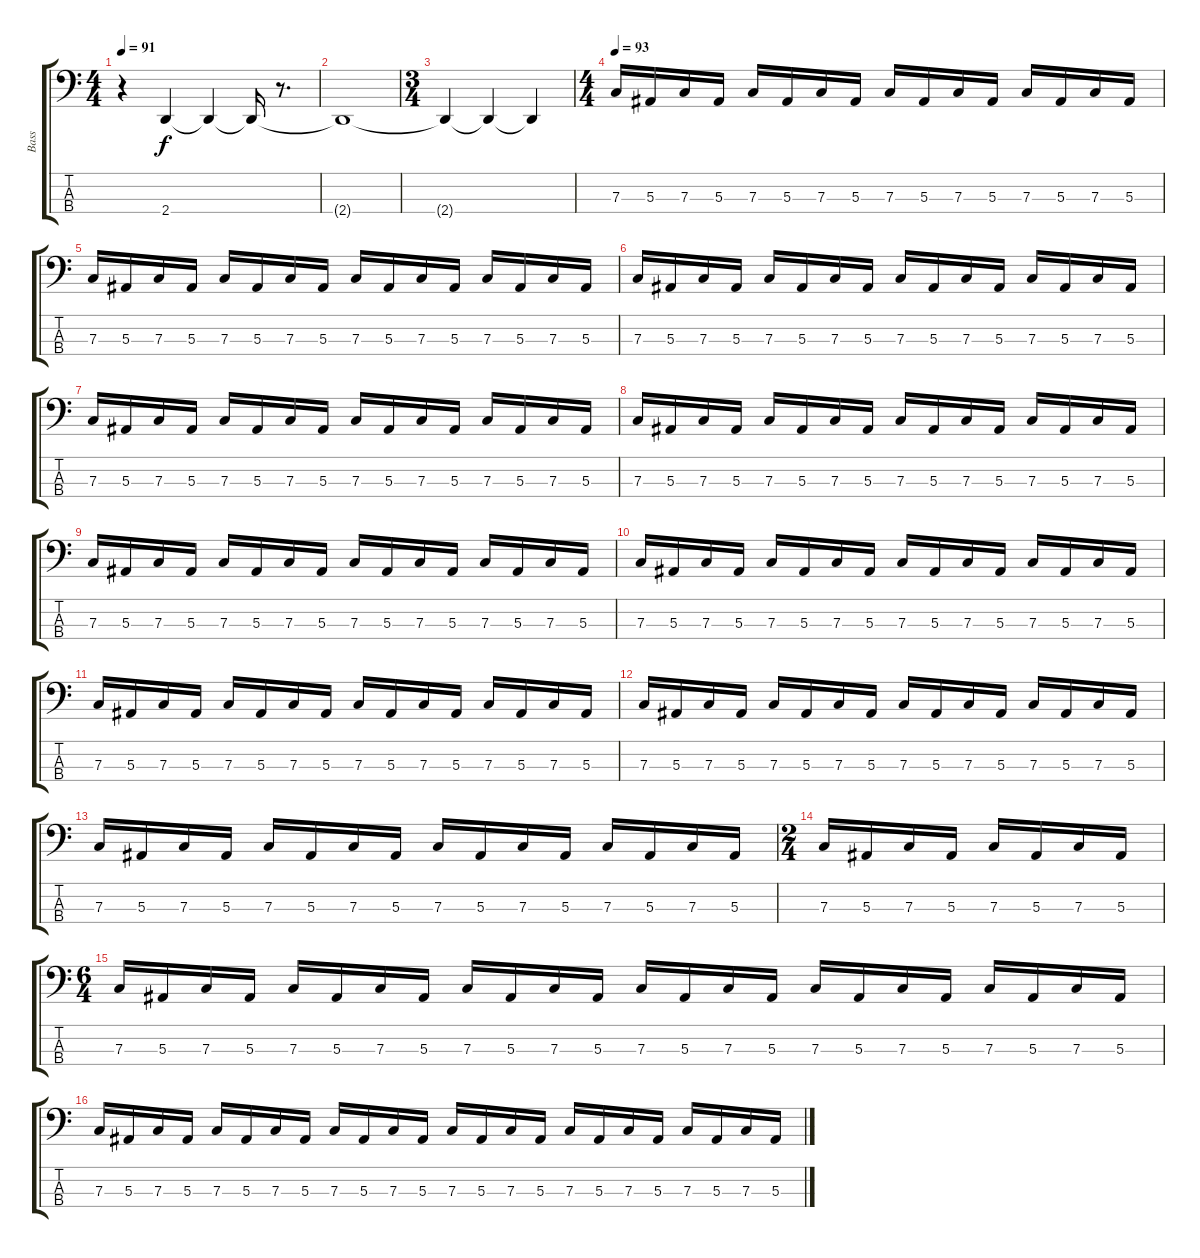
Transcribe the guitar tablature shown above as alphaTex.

\track ("Bass" "Bass") {instrument electricbassfinger}
\staff {score tabs}
\tuning (Eb2 Bb1 F1 C1) {hide}
\ts (4 4)
\tempo 91
\clef f4
\ks c
r.4{dy f} 2.4.4 2.4{t}.4 2.4{t}.16 r.8{d} |
2.4{t}.1 |
\ts (3 4)
2.4{t}.4 2.4{t}.4 2.4{t}.4 |
\ts (4 4)
\tempo 93
7.3.16 5.3.16 7.3.16 5.3.16 7.3.16 5.3.16 7.3.16 5.3.16 7.3.16 5.3.16 7.3.16 5.3.16 7.3.16 5.3.16 7.3.16 5.3.16 |
7.3.16 5.3.16 7.3.16 5.3.16 7.3.16 5.3.16 7.3.16 5.3.16 7.3.16 5.3.16 7.3.16 5.3.16 7.3.16 5.3.16 7.3.16 5.3.16 |
7.3.16 5.3.16 7.3.16 5.3.16 7.3.16 5.3.16 7.3.16 5.3.16 7.3.16 5.3.16 7.3.16 5.3.16 7.3.16 5.3.16 7.3.16 5.3.16 |
7.3.16 5.3.16 7.3.16 5.3.16 7.3.16 5.3.16 7.3.16 5.3.16 7.3.16 5.3.16 7.3.16 5.3.16 7.3.16 5.3.16 7.3.16 5.3.16 |
7.3.16 5.3.16 7.3.16 5.3.16 7.3.16 5.3.16 7.3.16 5.3.16 7.3.16 5.3.16 7.3.16 5.3.16 7.3.16 5.3.16 7.3.16 5.3.16 |
7.3.16 5.3.16 7.3.16 5.3.16 7.3.16 5.3.16 7.3.16 5.3.16 7.3.16 5.3.16 7.3.16 5.3.16 7.3.16 5.3.16 7.3.16 5.3.16 |
7.3.16 5.3.16 7.3.16 5.3.16 7.3.16 5.3.16 7.3.16 5.3.16 7.3.16 5.3.16 7.3.16 5.3.16 7.3.16 5.3.16 7.3.16 5.3.16 |
7.3.16 5.3.16 7.3.16 5.3.16 7.3.16 5.3.16 7.3.16 5.3.16 7.3.16 5.3.16 7.3.16 5.3.16 7.3.16 5.3.16 7.3.16 5.3.16 |
7.3.16 5.3.16 7.3.16 5.3.16 7.3.16 5.3.16 7.3.16 5.3.16 7.3.16 5.3.16 7.3.16 5.3.16 7.3.16 5.3.16 7.3.16 5.3.16 |
7.3.16 5.3.16 7.3.16 5.3.16 7.3.16 5.3.16 7.3.16 5.3.16 7.3.16 5.3.16 7.3.16 5.3.16 7.3.16 5.3.16 7.3.16 5.3.16 |
\ts (2 4)
7.3.16 5.3.16 7.3.16 5.3.16 7.3.16 5.3.16 7.3.16 5.3.16 |
\ts (6 4)
7.3.16 5.3.16 7.3.16 5.3.16 7.3.16 5.3.16 7.3.16 5.3.16 7.3.16 5.3.16 7.3.16 5.3.16 7.3.16 5.3.16 7.3.16 5.3.16 7.3.16 5.3.16 7.3.16 5.3.16 7.3.16 5.3.16 7.3.16 5.3.16 |
7.3.16 5.3.16 7.3.16 5.3.16 7.3.16 5.3.16 7.3.16 5.3.16 7.3.16 5.3.16 7.3.16 5.3.16 7.3.16 5.3.16 7.3.16 5.3.16 7.3.16 5.3.16 7.3.16 5.3.16 7.3.16 5.3.16 7.3.16 5.3.16
